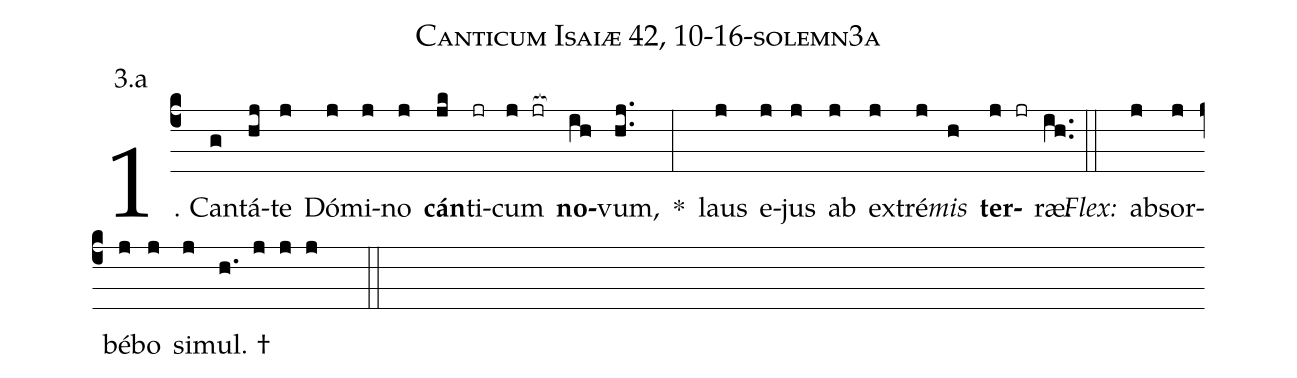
name: Canticum Isaiæ 42, 10-16-solemn3a;
annotation: 3.a;
%%
(c4)1. Can(g)tá(hj)te(j) Dó(j)mi(j)no(j) <b>cán</b>(jk)ti(jr)cum(j jr[ocb:1{]) <b>no</b>(ih[ocb:0}])vum,(hj..) *(:) laus(j) e(j)jus(j) ab(j) ex(j)tré(j)<i>mis</i>(h) <b>ter</b>(j jr)ræ:(ih..) (::)
<i>Flex:</i>()  ab(j)sor(j)bé(j)bo(j) si(j)mul. †(h. j j j  ::)
